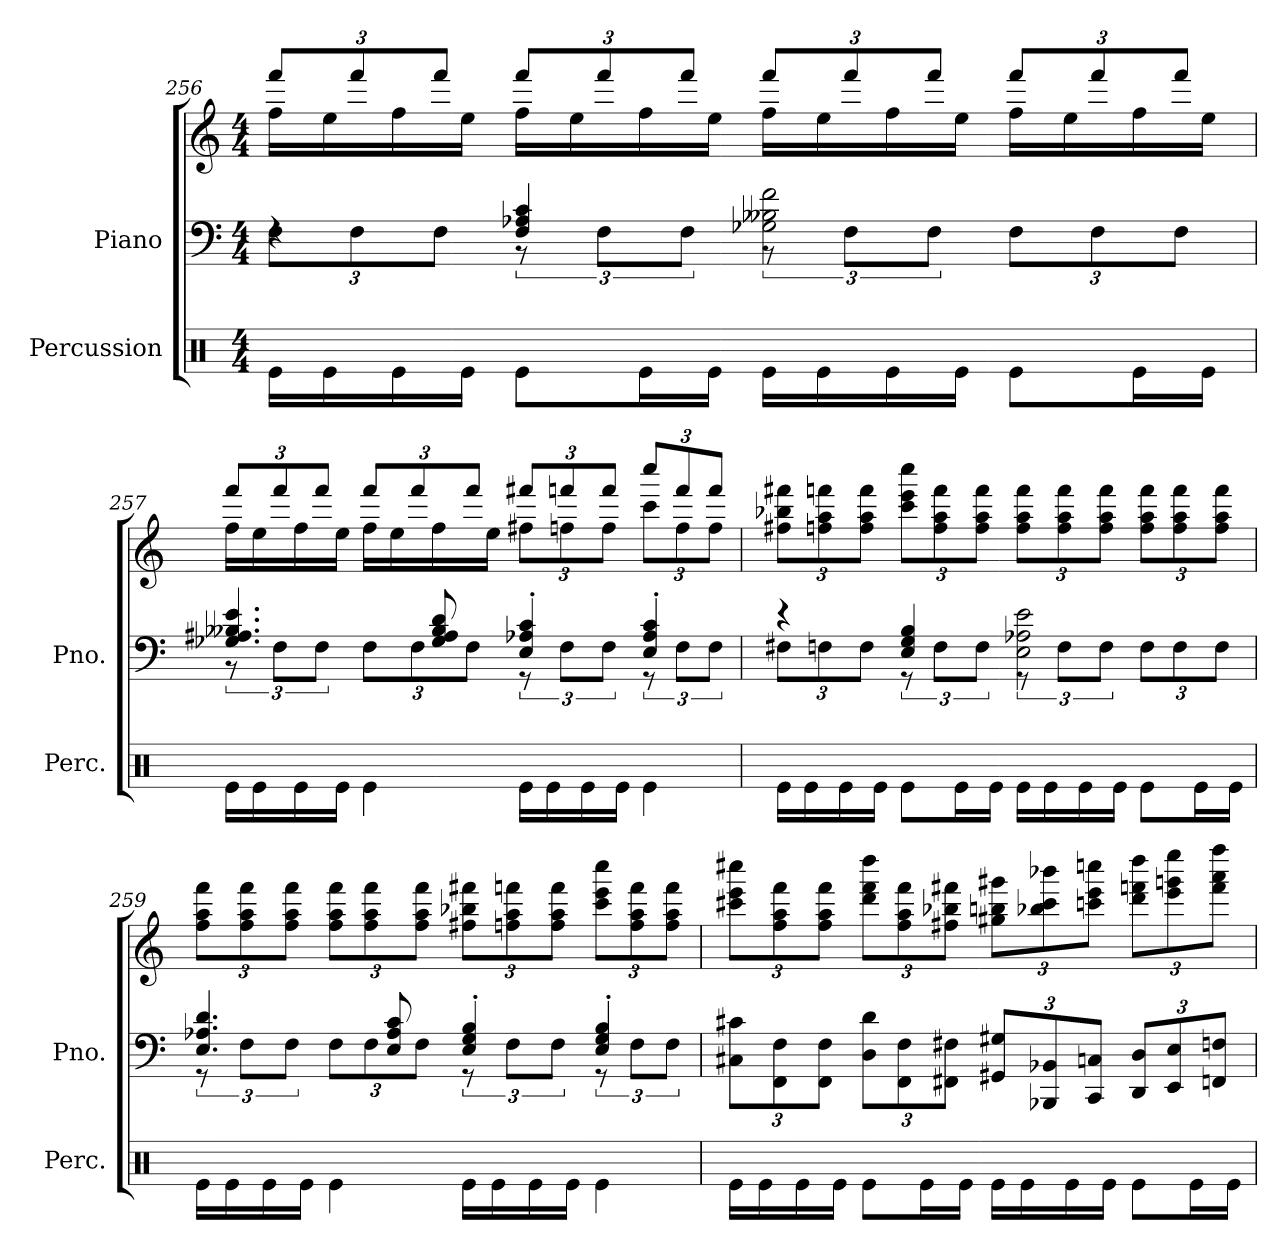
**kern	**kern	**kern
*part2	*part1	*part1
*staff3	*staff2	*staff1
*I"Percussion	*I"Piano	*
*I'Perc.	*I'Pno.	*
*clefX	*clefF4	*clefG2
*k[]	*k[]	*k[]
*	*C:	*C:
*M4/4	*M4/4	*M4/4
=256	=256	=256
*	*^	*^
16Re\LL	4rF	12F\L	12fff/L	16ff\LL
16Re\	.	.	.	16ee\
.	.	12F\	12fff/	.
16Re\	.	.	.	16ff\
.	.	12F\J	12fff/J	.
16Re\JJ	.	.	.	16ee\JJ
8Re\L	4F/ 4A-X/ 4c/	12r	12fff/L	16ff\LL
.	.	.	.	16ee\
.	.	12F\L	12fff/	.
16Re\L	.	.	.	16ff\
.	.	12F\J	12fff/J	.
16Re\JJ	.	.	.	16ee\JJ
16Re\LL	2G-X\ 2B--X\ 2f\	12r	12fff/L	16ff\LL
16Re\	.	.	.	16ee\
.	.	12F\L	12fff/	.
16Re\	.	.	.	16ff\
.	.	12F\J	12fff/J	.
16Re\JJ	.	.	.	16ee\JJ
8Re\L	.	12F\L	12fff/L	16ff\LL
.	.	.	.	16ee\
.	.	12F\	12fff/	.
16Re\L	.	.	.	16ff\
.	.	12F\J	12fff/J	.
16Re\JJ	.	.	.	16ee\JJ
!!LO:LB:g=z	!!
=257	=257	=257	=257	=257
16Re\LL	4.G-X/ 4.A#X/ 4.B--X/ 4.e/	12r	12fff/L	16ff\LL
16Re\	.	.	.	16ee\
.	.	12F\L	12fff/	.
16Re\	.	.	.	16ff\
.	.	12F\J	12fff/J	.
16Re\JJ	.	.	.	16ee\JJ
4Re\	.	12F\L	12fff/L	16ff\LL
.	.	.	.	16ee\
.	.	12F\	12fff/	.
.	8G-/ 8A#/ 8B--/ 8d/	.	.	16ff\
.	.	12F\J	12fff/J	.
.	.	.	.	16ee\JJ
16Re\LL	4E/' 4A-X/' 4c/'	12r	12fff#X/L	12ff#X\L
16Re\	.	.	.	.
.	.	12F\L	12fffn/	12ffn\
16Re\	.	.	.	.
.	.	12F\J	12fff/J	12ff\J
16Re\JJ	.	.	.	.
4Re\	4E/' 4A-/' 4c/'	12r	12cccc/L	12ccc\L
.	.	12F\L	12fff/	12ff\
.	.	12F\J	12fff/J	12ff\J
*	*	*	*v	*v
=258	=258	=258	=258
16Re\LL	4r	12F#X\L	12ff#X\ 12bb-X\ 12fff#X\L
16Re\	.	.	.
.	.	12Fn\	12ffn\ 12aa\ 12fffn\
16Re\	.	.	.
.	.	12F\J	12ff\ 12aa\ 12fff\J
16Re\JJ	.	.	.
8Re\L	4E/ 4G/ 4B/	12r	12ccc\ 12eee\ 12cccc\L
.	.	12F\L	12ff\ 12aa\ 12fff\
16Re\L	.	.	.
.	.	12F\J	12ff\ 12aa\ 12fff\J
16Re\JJ	.	.	.
16Re\LL	2E\ 2A-X\ 2e\	12r	12ff\ 12aa\ 12fff\L
16Re\	.	.	.
.	.	12F\L	12ff\ 12aa\ 12fff\
16Re\	.	.	.
.	.	12F\J	12ff\ 12aa\ 12fff\J
16Re\JJ	.	.	.
8Re\L	.	12F\L	12ff\ 12aa\ 12fff\L
.	.	12F\	12ff\ 12aa\ 12fff\
16Re\L	.	.	.
.	.	12F\J	12ff\ 12aa\ 12fff\J
16Re\JJ	.	.	.
=259	=259	=259	=259
16Re\LL	4.E/ 4.A-X/ 4.d/	12r	12ff\ 12aa\ 12fff\L
16Re\	.	.	.
.	.	12F\L	12ff\ 12aa\ 12fff\
16Re\	.	.	.
.	.	12F\J	12ff\ 12aa\ 12fff\J
16Re\JJ	.	.	.
4Re\	.	12F\L	12ff\ 12aa\ 12fff\L
.	.	12F\	12ff\ 12aa\ 12fff\
.	8E/ 8A-/ 8c/	.	.
.	.	12F\J	12ff\ 12aa\ 12fff\J
16Re\LL	4E/' 4G/' 4B/'	12r	12ff#X\ 12bb-X\ 12fff#X\L
16Re\	.	.	.
.	.	12F\L	12ffn\ 12aa\ 12fffn\
16Re\	.	.	.
.	.	12F\J	12ff\ 12aa\ 12fff\J
16Re\JJ	.	.	.
4Re\	4E/' 4G/' 4B/'	12r	12ccc\ 12eee\ 12cccc\L
.	.	12F\L	12ff\ 12aa\ 12fff\
.	.	12F\J	12ff\ 12aa\ 12fff\J
*	*v	*v	*
!!LO:LB:g=z
=260	=260	=260
16Re\LL	12C#X\ 12c#X\L	12ccc#X\ 12eee\ 12cccc#X\L
16Re\	.	.
.	12FF\ 12F\	12ff\ 12aa\ 12fff\
16Re\	.	.
.	12FF\ 12F\J	12ff\ 12aa\ 12fff\J
16Re\JJ	.	.
8Re\L	12D\ 12d\L	12ddd\ 12fff\ 12dddd\L
.	12FF\ 12F\	12ff\ 12aa\ 12fff\
16Re\L	.	.
.	12FF#X\ 12F#X\J	12ff#X\ 12bb-X\ 12fff#X\J
16Re\JJ	.	.
16Re\LL	12GG#X/ 12G#X/L	12gg#X\ 12bbn\ 12ggg#X\L
16Re\	.	.
.	12BBB-X/ 12BB-X/	12bb-X\ 12ccc#\ 12bbb-X\
16Re\	.	.
.	12CC/ 12Cn/J	12cccn\ 12eee\ 12ccccn\J
16Re\JJ	.	.
8Re\L	12DD/ 12D/L	12ddd\ 12fffn\ 12dddd\L
.	12EE/ 12E/	12eee\ 12gggn\ 12eeee\
16Re\L	.	.
.	12FFn/ 12Fn/J	12fff\ 12aaa\ 12ffff\J
16Re\JJ	.	.
=	=	=
*-	*-	*-
